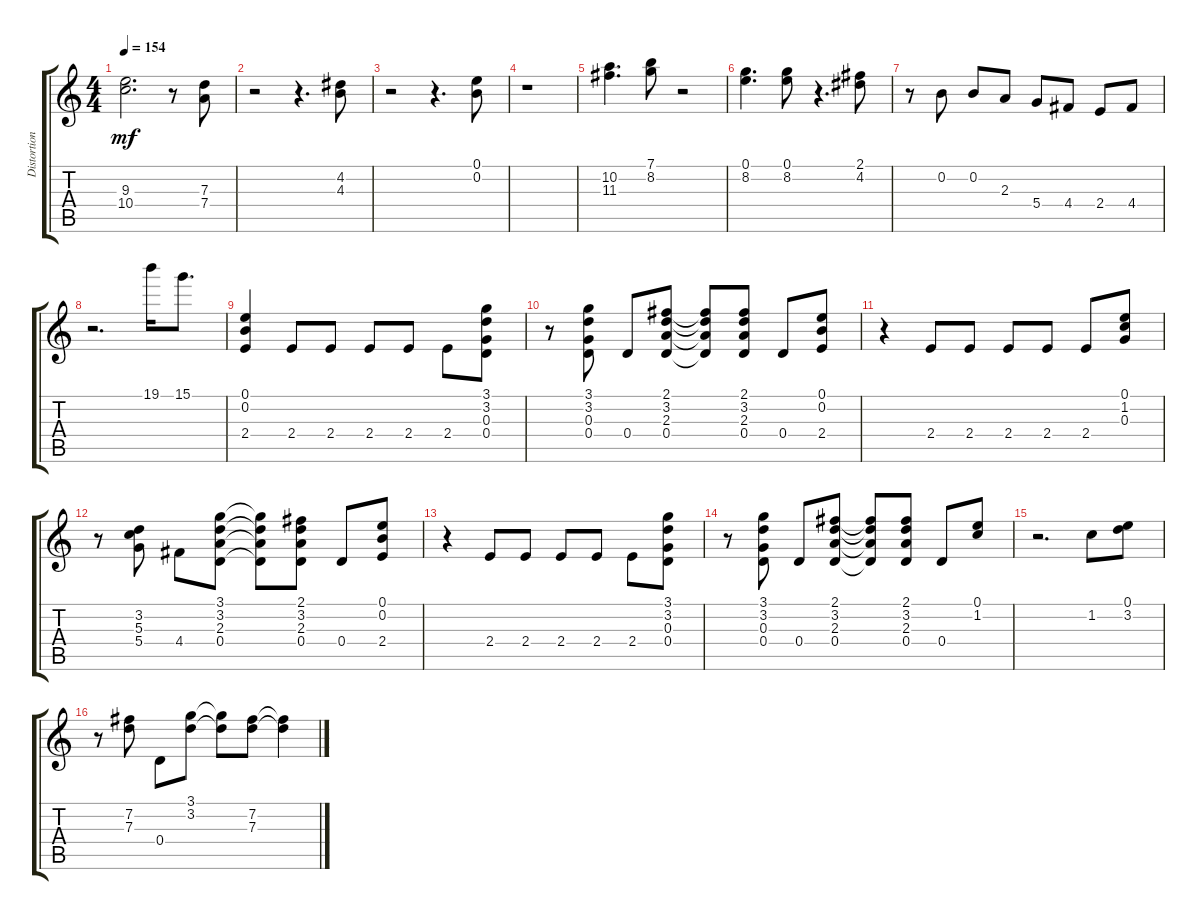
\track ("Distortion Guitar" "Distortion") {instrument distortionguitar}
\staff {score tabs}
\tuning (E4 B3 G3 D3 A2 E2) {hide}
\ts (4 4)
\tempo 154
\clef g2
\ks c
(9.3 10.4).2{d dy mf} r.8 (7.3 7.4).8 |
r.2 r.4{d} (4.2 4.3).8 |
r.2 r.4{d} (0.1 0.2).8 |
r.1 |
(10.2 11.3).4{d} (7.1 8.2).8 r.2 |
(0.1 8.2).4{d} (0.1 8.2).8 r.4{d} (2.1 4.2).8 |
r.8 0.2.8 0.2.8 2.3.8 5.4.8 4.4.8 2.4.8 4.4.8 |
r.2{d} 19.1.16 15.1.8{d} |
(0.1 0.2 2.4).4 2.4.8 2.4.8 2.4.8 2.4.8 2.4.8 (3.1 3.2 0.3 0.4).8 |
r.8 (3.1 3.2 0.3 0.4).8 0.4.8 (2.1 3.2 2.3 0.4).8 (2.1{t} 3.2{t} 2.3{t} 0.4{t}).8 (2.1 3.2 2.3 0.4).8 0.4.8 (0.1 0.2 2.4).8 |
r.4 2.4.8 2.4.8 2.4.8 2.4.8 2.4.8 (0.1 1.2 0.3).8 |
r.8 (3.2 5.3 5.4).8 4.4.8 (3.1 3.2 2.3 0.4).8 (3.1{t} 3.2{t} 2.3{t} 0.4{t}).8 (2.1 3.2 2.3 0.4).8 0.4.8 (0.1 0.2 2.4).8 |
r.4 2.4.8 2.4.8 2.4.8 2.4.8 2.4.8 (3.1 3.2 0.3 0.4).8 |
r.8 (3.1 3.2 0.3 0.4).8 0.4.8 (2.1 3.2 2.3 0.4).8 (2.1{t} 3.2{t} 2.3{t} 0.4{t}).8 (2.1 3.2 2.3 0.4).8 0.4.8 (0.1 1.2).8 |
r.2{d} 1.2.8 (0.1 3.2).8 |
r.8 (7.2 7.3).8 0.4.8 (3.1 3.2).8 (3.1{t} 3.2{t}).8 (7.2 7.3).8 (7.2{t} 7.3{t}).4
